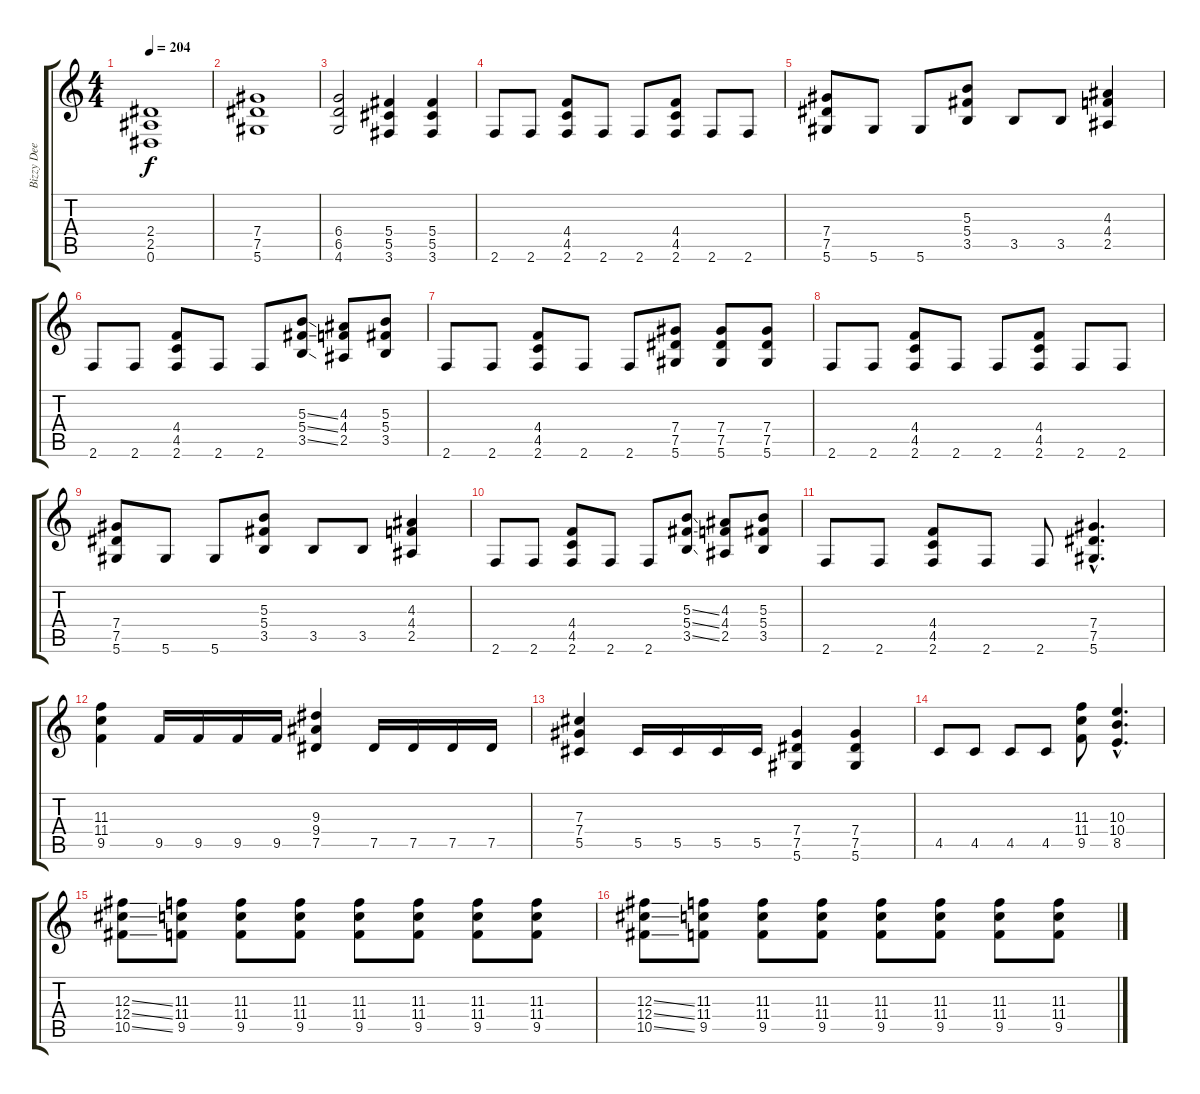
\track ("Bizzy Dee" "Bizzy Dee") {instrument distortionguitar}
\staff {score tabs}
\tuning (Eb4 Bb3 Gb3 Db3 Ab2 Eb2) {hide}
\ts (4 4)
\tempo 204
\clef g2
\ks c
(2.4 2.5 0.6).1{dy f} |
(7.4 7.5 5.6).1 |
(6.4 6.5 4.6).2 (5.4 5.5 3.6).4 (5.4 5.5 3.6).4 |
2.6.8 2.6.8 (4.4 4.5 2.6).8 2.6.8 2.6.8 (4.4 4.5 2.6).8 2.6.8 2.6.8 |
(7.4 7.5 5.6).8 5.6.8 5.6.8 (5.3 5.4 3.5).8 3.5.8 3.5.8 (4.3 4.4 2.5).4 |
2.6.8 2.6.8 (4.4 4.5 2.6).8 2.6.8 2.6.8 (5.3{ss} 5.4{ss} 3.5{ss}).8 (4.3 4.4 2.5).8 (5.3 5.4 3.5).8 |
2.6.8 2.6.8 (4.4 4.5 2.6).8 2.6.8 2.6.8 (7.4 7.5 5.6).8 (7.4 7.5 5.6).8 (7.4 7.5 5.6).8 |
2.6.8 2.6.8 (4.4 4.5 2.6).8 2.6.8 2.6.8 (4.4 4.5 2.6).8 2.6.8 2.6.8 |
(7.4 7.5 5.6).8 5.6.8 5.6.8 (5.3 5.4 3.5).8 3.5.8 3.5.8 (4.3 4.4 2.5).4 |
2.6.8 2.6.8 (4.4 4.5 2.6).8 2.6.8 2.6.8 (5.3{ss} 5.4{ss} 3.5{ss}).8 (4.3 4.4 2.5).8 (5.3 5.4 3.5).8 |
2.6.8 2.6.8 (4.4 4.5 2.6).8 2.6.8 2.6.8 (7.4{hac} 7.5{hac} 5.6{hac}).4{d} |
(11.3 11.4 9.5).4 9.5.16 9.5.16 9.5.16 9.5.16 (9.3 9.4 7.5).4 7.5.16 7.5.16 7.5.16 7.5.16 |
(7.3 7.4 5.5).4 5.5.16 5.5.16 5.5.16 5.5.16 (7.4 7.5 5.6).4 (7.4 7.5 5.6).4 |
4.5.8 4.5.8 4.5.8 4.5.8 (11.3 11.4 9.5).8 (10.3{hac} 10.4{hac} 8.5{hac}).4{d} |
(12.3{ss} 12.4{ss} 10.5{ss}).8 (11.3 11.4 9.5).8 (11.3 11.4 9.5).8 (11.3 11.4 9.5).8 (11.3 11.4 9.5).8 (11.3 11.4 9.5).8 (11.3 11.4 9.5).8 (11.3 11.4 9.5).8 |
(12.3{ss} 12.4{ss} 10.5{ss}).8 (11.3 11.4 9.5).8 (11.3 11.4 9.5).8 (11.3 11.4 9.5).8 (11.3 11.4 9.5).8 (11.3 11.4 9.5).8 (11.3 11.4 9.5).8 (11.3 11.4 9.5).8
